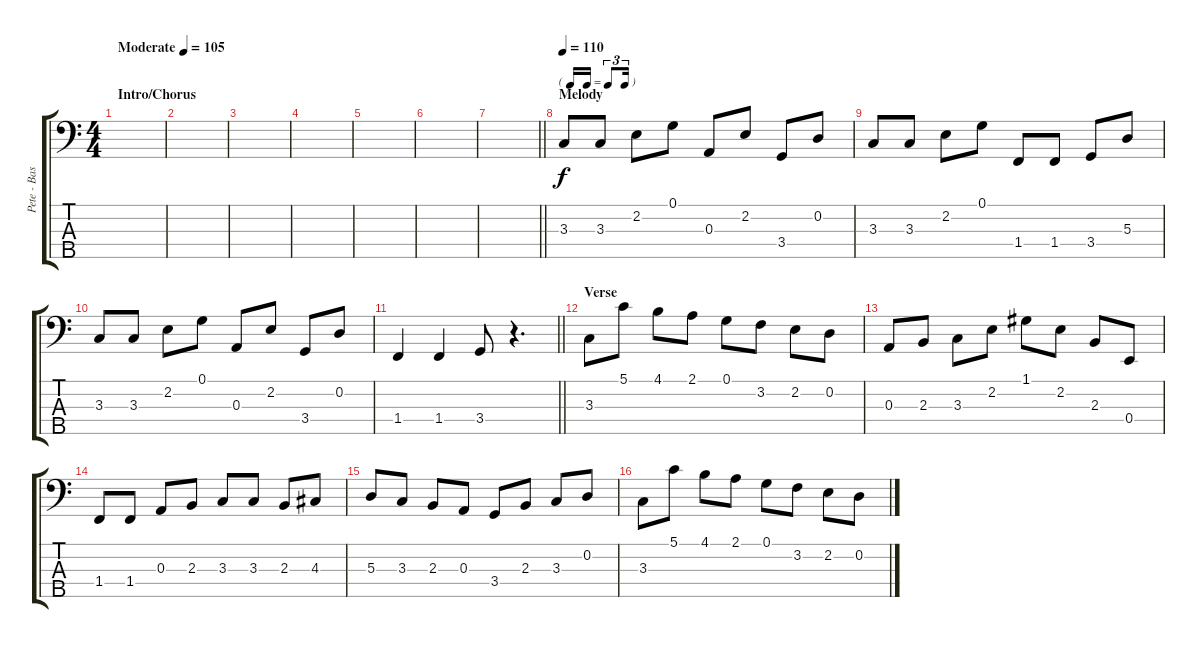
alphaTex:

\track ("Pete - Bass" "Pete - Bas") {instrument acousticbass}
\staff {score tabs}
\tuning (G2 D2 A1 E1 B0) {hide}
\ts (4 4)
\section ("" "Intro/Chorus")
\tempo (105 "Moderate")
\clef f4
\ks c
|
|
|
|
|
|
\barLineRight lightlight
|
\tf triplet16th
\section ("" "Melody")
\tempo 110
3.3.8 3.3.8 2.2.8 0.1.8 0.3.8 2.2.8 3.4.8 0.2.8 |
3.3.8 3.3.8 2.2.8 0.1.8 1.4.8 1.4.8 3.4.8 5.3.8 |
3.3.8 3.3.8 2.2.8 0.1.8 0.3.8 2.2.8 3.4.8 0.2.8 |
\barLineRight lightlight
1.4.4 1.4.4 3.4.8 r.4{d} |
\section ("" "Verse")
3.3.8 5.1.8 4.1.8 2.1.8 0.1.8 3.2.8 2.2.8 0.2.8 |
0.3.8 2.3.8 3.3.8 2.2.8 1.1.8 2.2.8 2.3.8 0.4.8 |
1.4.8 1.4.8 0.3.8 2.3.8 3.3.8 3.3.8 2.3.8 4.3.8 |
5.3.8 3.3.8 2.3.8 0.3.8 3.4.8 2.3.8 3.3.8 0.2.8 |
3.3.8 5.1.8 4.1.8 2.1.8 0.1.8 3.2.8 2.2.8 0.2.8
